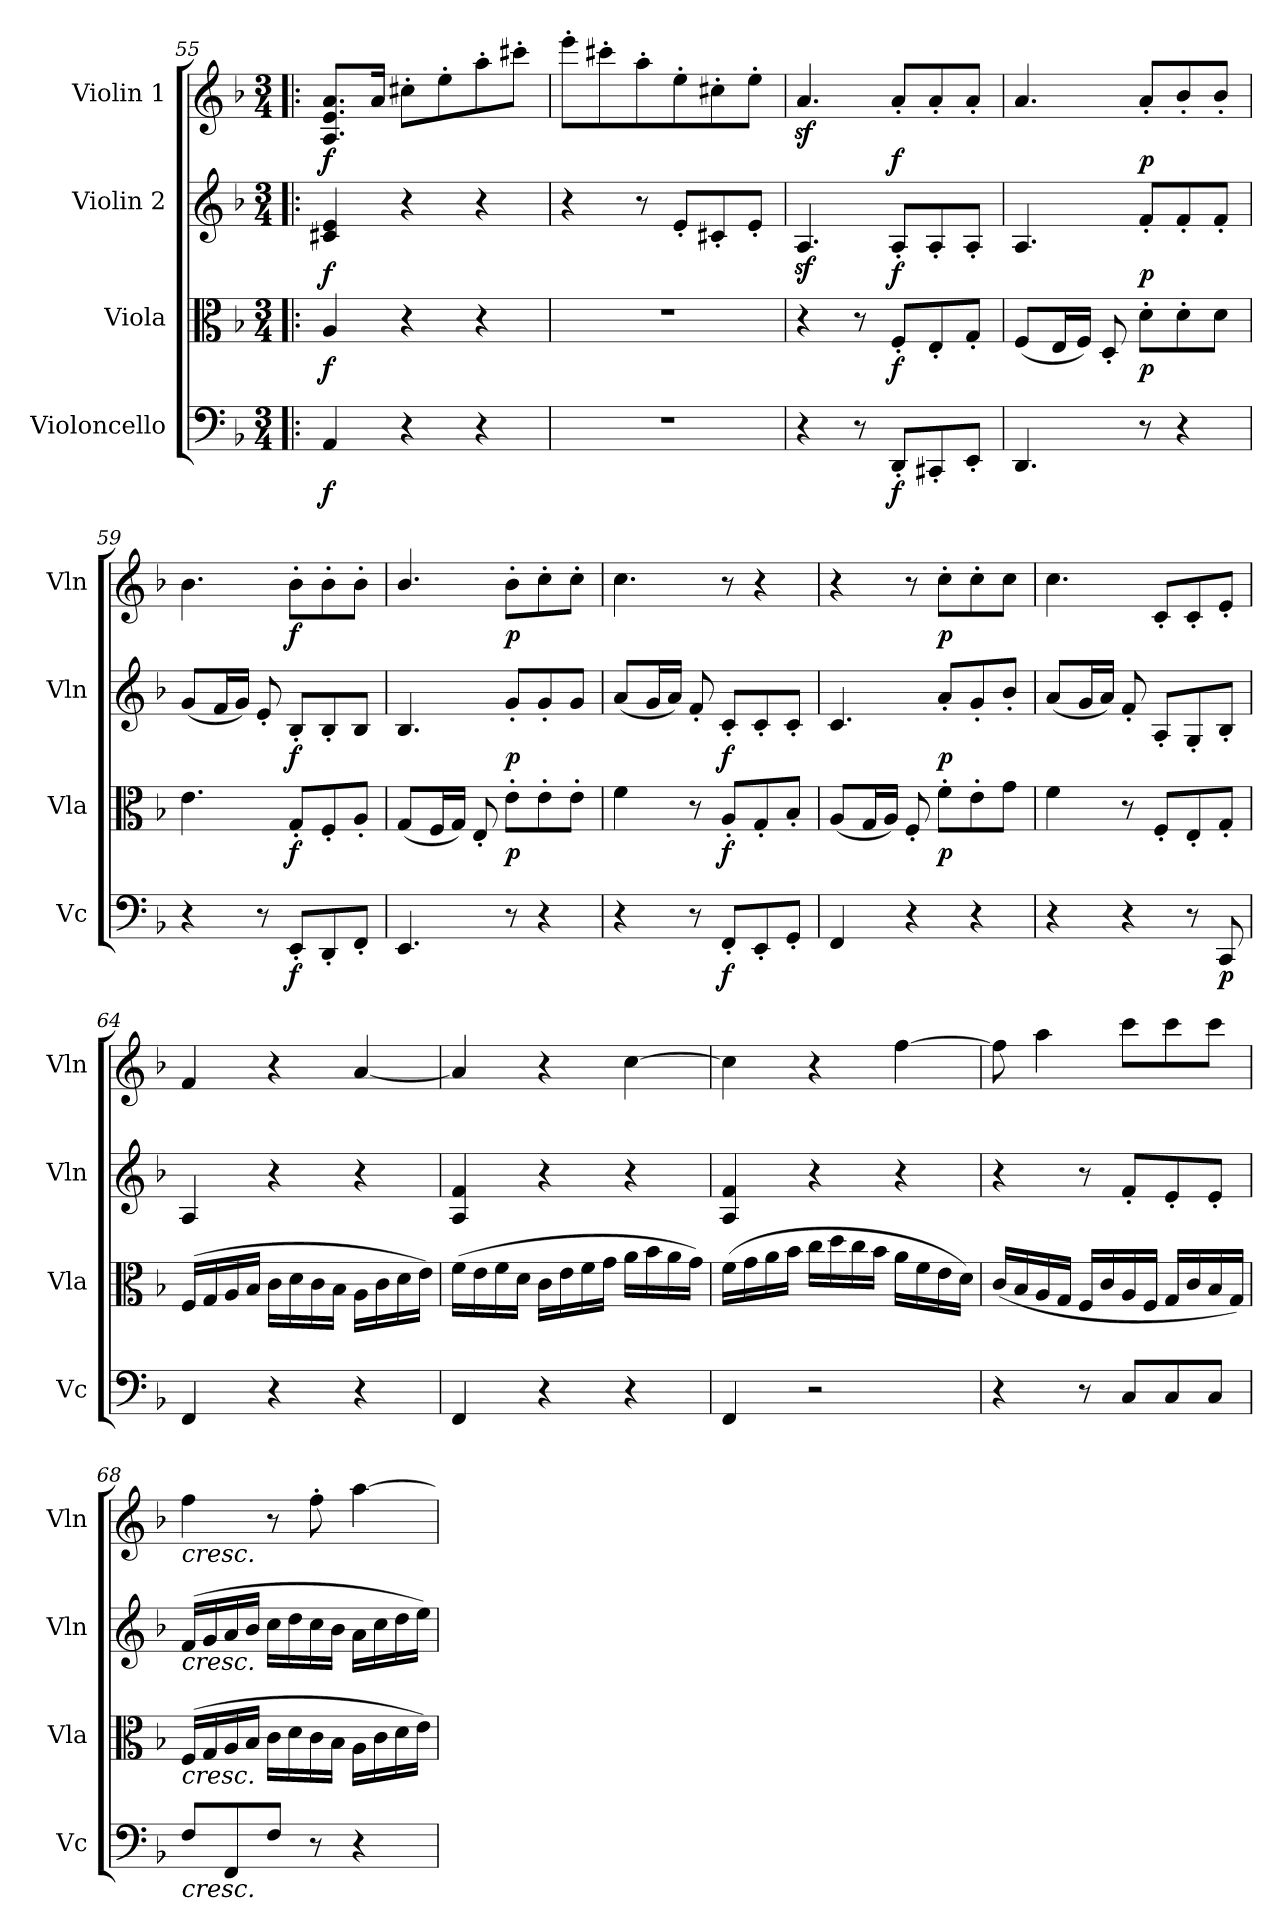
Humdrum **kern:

**kern	**dynam	**kern	**dynam	**kern	**dynam	**kern	**dynam
*part4	*part4	*part3	*part3	*part2	*part2	*part1	*part1
*staff4	*staff4	*staff3	*staff3	*staff2	*staff2	*staff1	*staff1
*I"Violoncello	*	*I"Viola	*	*I"Violin 2	*	*I"Violin 1	*
*I'Vc	*	*I'Vla	*	*I'Vln	*	*I'Vln	*
*clefF4	*	*clefC3	*	*clefG2	*	*clefG2	*
*k[b-]	*	*k[b-]	*	*k[b-]	*	*k[b-]	*
*M3/4	*	*M3/4	*	*M3/4	*	*M3/4	*
=55!|:	=55!|:	=55!|:	=55!|:	=55!|:	=55!|:	=55!|:	=55!|:
!	!LO:DY:b	!	!LO:DY:b	!	!LO:DY:b	!	!LO:DY:b
4AA/	f	4A/	f	4c#X/ 4e/	f	8.A/ 8.e/ 8.a/L	f
.	.	.	.	.	.	16a/Jk	.
4r	.	4r	.	4r	.	8cc#X'\L	.
.	.	.	.	.	.	8ee'\	.
4r	.	4r	.	4r	.	8aa'\	.
.	.	.	.	.	.	8ccc#X'\J	.
=56	=56	=56	=56	=56	=56	=56	=56
2.r	.	2.r	.	4r	.	8eee'\L	.
.	.	.	.	.	.	8ccc#X'\	.
.	.	.	.	8r	.	8aa'\	.
.	.	.	.	8e'/L	.	8ee'\	.
.	.	.	.	8c#X'/	.	8cc#X'\	.
.	.	.	.	8e'/J	.	8ee'\J	.
=57	=57	=57	=57	=57	=57	=57	=57
4r	.	4r	.	4.Az</	.	4.az</	.
8r	.	8r	.	.	.	.	.
!	!LO:DY:b	!	!LO:DY:b	!	!LO:DY:b	!	!LO:DY:b
8DD'/L	f	8F'/L	f	8A'/L	f	8a'/L	f
8CC#X'/	.	8E'/	.	8A'/	.	8a'/	.
8EE'/J	.	8G'/J	.	8A'/J	.	8a'/J	.
=58	=58	=58	=58	=58	=58	=58	=58
4.DD/	.	(<8F/L	.	4.A/	.	4.a/	.
.	.	16E/L	.	.	.	.	.
.	.	16F/JJ)	.	.	.	.	.
.	.	8D'/	.	.	.	.	.
!	!	!	!LO:DY:b	!	!LO:DY:b	!	!LO:DY:b
8r	.	8d'\L	p	8f'/L	p	8a'/L	p
4r	.	8d'\	.	8f'/	.	8b-'/	.
.	.	8d\J	.	8f'/J	.	8b-'/J	.
=59	=59	=59	=59	=59	=59	=59	=59
4r	.	4.e\	.	(<8g/L	.	4.b-\	.
.	.	.	.	16f/L	.	.	.
.	.	.	.	16g/JJ)	.	.	.
8r	.	.	.	8e'/	.	.	.
!	!LO:DY:b	!	!LO:DY:b	!	!LO:DY:b	!	!LO:DY:b
8EE'/L	f	8G'/L	f	8B-'/L	f	8b-'\L	f
8DD'/	.	8F'/	.	8B-'/	.	8b-'\	.
8FF'/J	.	8A'/J	.	8B-/J	.	8b-'\J	.
=60	=60	=60	=60	=60	=60	=60	=60
4.EE/	.	(<8G/L	.	4.B-/	.	4.b-/	.
.	.	16F/L	.	.	.	.	.
.	.	16G/JJ)	.	.	.	.	.
.	.	8E'/	.	.	.	.	.
!	!	!	!LO:DY:b	!	!LO:DY:b	!	!LO:DY:b
8r	.	8e'\L	p	8g'</L	p	8b-'\L	p
4r	.	8e'\	.	8g'</	.	8cc'\	.
.	.	8e'\J	.	8g/J	.	8cc'\J	.
!!LO:LB:g=z
=61	=61	=61	=61	=61	=61	=61	=61
4r	.	4f\	.	(<8a/L	.	4.cc\	.
.	.	.	.	16g/L	.	.	.
.	.	.	.	16a/JJ)	.	.	.
8r	.	8r	.	8f'/	.	.	.
!	!LO:DY:b	!	!LO:DY:b	!	!LO:DY:b	!	!
8FF'/L	f	8A'/L	f	8c'/L	f	8r	.
8EE'/	.	8G'/	.	8c'/	.	4r	.
8GG'/J	.	8B-'/J	.	8c'/J	.	.	.
=62	=62	=62	=62	=62	=62	=62	=62
4FF/	.	(<8A/L	.	4.c/	.	4r	.
.	.	16G/L	.	.	.	.	.
.	.	16A/JJ)	.	.	.	.	.
4r	.	8F'/	.	.	.	8r	.
!	!	!	!LO:DY:b	!	!LO:DY:b	!	!LO:DY:b
.	.	8f'\L	p	8a'/L	p	8cc'\L	p
4r	.	8e'\	.	8g'/	.	8cc'\	.
.	.	8g\J	.	8b-'/J	.	8cc\J	.
=63	=63	=63	=63	=63	=63	=63	=63
4r	.	4f\	.	(<8a/L	.	4.cc\	.
.	.	.	.	16g/L	.	.	.
.	.	.	.	16a/JJ)	.	.	.
4r	.	8r	.	8f'/	.	.	.
.	.	8F'/L	.	8A'/L	.	8c'/L	.
8r	.	8E'/	.	8G'/	.	8c'/	.
!	!LO:DY:b	!	!	!	!	!	!
8CC/	p	8G'/J	.	8B-'/J	.	8e'/J	.
=64	=64	=64	=64	=64	=64	=64	=64
4FF/	.	(16F/LL	.	4A/	.	4f/	.
.	.	16G/	.	.	.	.	.
.	.	16A/	.	.	.	.	.
.	.	16B-/JJ	.	.	.	.	.
4r	.	16c\LL	.	4r	.	4r	.
.	.	16d\	.	.	.	.	.
.	.	16c\	.	.	.	.	.
.	.	16B-\JJ	.	.	.	.	.
4r	.	16A\LL	.	4r	.	[4a/	.
.	.	16c\	.	.	.	.	.
.	.	16d\	.	.	.	.	.
.	.	16e\JJ)	.	.	.	.	.
=65	=65	=65	=65	=65	=65	=65	=65
4FF/	.	(16f\LL	.	4A/ 4f/	.	4a/]	.
.	.	16e\	.	.	.	.	.
.	.	16f\	.	.	.	.	.
.	.	16d\JJ	.	.	.	.	.
4r	.	16c\LL	.	4r	.	4r	.
.	.	16e\	.	.	.	.	.
.	.	16f\	.	.	.	.	.
.	.	16g\JJ	.	.	.	.	.
4r	.	16a\LL	.	4r	.	[>4cc\	.
.	.	16b-\	.	.	.	.	.
.	.	16a\	.	.	.	.	.
.	.	16g\JJ)	.	.	.	.	.
!!LO:LB:g=z
=66	=66	=66	=66	=66	=66	=66	=66
4FF/	.	(16f\LL	.	4A/ 4f/	.	4cc\]	.
.	.	16g\	.	.	.	.	.
.	.	16a\	.	.	.	.	.
.	.	16b-\JJ	.	.	.	.	.
2r	.	16cc\LL	.	4r	.	4r	.
.	.	16dd\	.	.	.	.	.
.	.	16cc\	.	.	.	.	.
.	.	16b-\JJ	.	.	.	.	.
.	.	16a\LL	.	4r	.	[4ff\	.
.	.	16f\	.	.	.	.	.
.	.	16e\	.	.	.	.	.
.	.	16d\JJ)	.	.	.	.	.
!!LO:LB:g=z
=67	=67	=67	=67	=67	=67	=67	=67
4r	.	(16c/LL	.	4r	.	8ff\]	.
.	.	16B-/	.	.	.	.	.
.	.	16A/	.	.	.	4aa\	.
.	.	16G/JJ	.	.	.	.	.
8r	.	16F/LL	.	8r	.	.	.
.	.	16c/	.	.	.	.	.
8C/L	.	16A/	.	8f'/L	.	8ccc\L	.
.	.	16F/JJ	.	.	.	.	.
8C/	.	16G/LL	.	8e'/	.	8ccc\	.
.	.	16c/	.	.	.	.	.
8C/J	.	16B-/	.	8e'/J	.	8ccc\J	.
.	.	16G/JJ)	.	.	.	.	.
=68	=68	=68	=68	=68	=68	=68	=68
!	!	!	!	!	!	!LO:TX:b:i:t=cresc.	!
!	!	!	!	!LO:TX:b:i:t=cresc.	!	!	!
!	!	!LO:TX:b:i:t=cresc.	!	!	!	!	!
!LO:TX:b:i:t=cresc.	!	!	!	!	!	!	!
8F/L	.	(16F/LL	.	(16f/LL	.	4ff\	.
.	.	16G/	.	16g/	.	.	.
8FF/	.	16A/	.	16a/	.	.	.
.	.	16B-/JJ	.	16b-/JJ	.	.	.
8F/J	.	16c\LL	.	16cc\LL	.	8r	.
.	.	16d\	.	16dd\	.	.	.
8r	.	16c\	.	16cc\	.	8ff'\	.
.	.	16B-\JJ	.	16b-\JJ	.	.	.
4r	.	16A\LL	.	16a\LL	.	[>4aa\	.
.	.	16c\	.	16cc\	.	.	.
.	.	16d\	.	16dd\	.	.	.
.	.	16e\JJ)	.	16ee\JJ)	.	.	.
=	=	=	=	=	=	=	=
*-	*-	*-	*-	*-	*-	*-	*-
